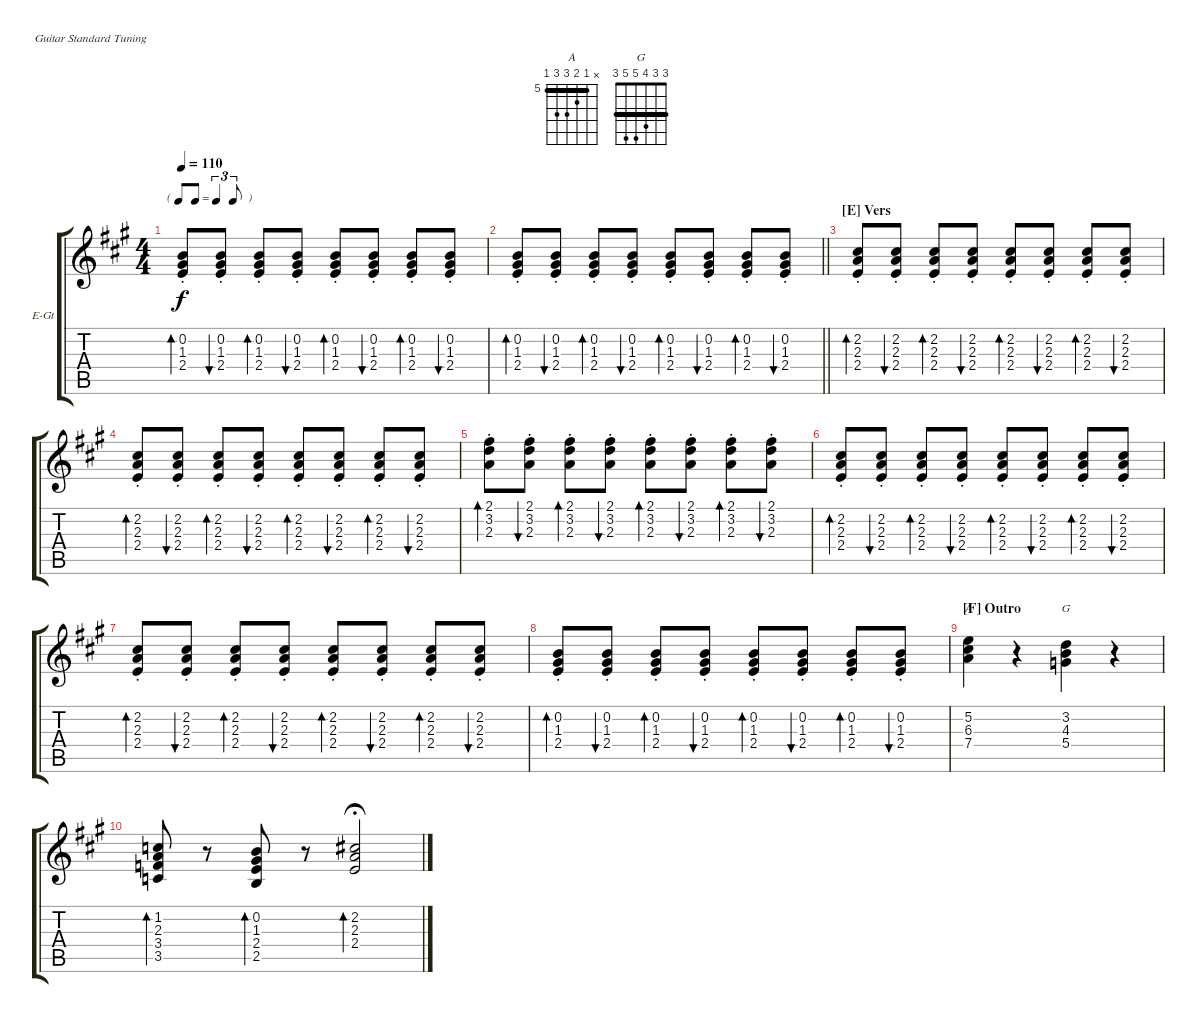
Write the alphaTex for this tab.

\defaultSystemsLayout 4
\bracketExtendMode groupsimilarinstruments
\firstSystemTrackNameOrientation horizontal
\otherSystemsTrackNameOrientation horizontal
\track ("Rhythm Guitar" "E-Gt") {instrument electricguitarclean}
\staff {score tabs}
\tuning (E4 B3 G3 D3 A2 E2)
\chord ("A" x 5 6 7 7 5) {firstfret 5 showfingering false barre 5}
\chord ("G" 3 3 4 5 5 3) {showfingering false barre (3 3)}
\ts (4 4)
\tf triplet8th
\tempo 110
\clef g2
\scale
0.333333
\ks a
(2.4{st} 1.3{st} 0.2{st}).8{bd 162 dy f} (2.4{st} 1.3{st} 0.2{st}).8{bu 161} (2.4{st} 1.3{st} 0.2{st}).8{bd 160} (2.4{st} 1.3{st} 0.2{st}).8{bu 159} (2.4{st} 1.3{st} 0.2{st}).8{bd 160} (2.4{st} 1.3{st} 0.2{st}).8{bu 159} (2.4{st} 1.3{st} 0.2{st}).8{bd 160} (2.4{st} 1.3{st} 0.2{st}).8{bu 159} |
\scale
0.333333
\barLineRight lightlight
(2.4{st} 1.3{st} 0.2{st}).8{bd 162} (2.4{st} 1.3{st} 0.2{st}).8{bu 161} (2.4{st} 1.3{st} 0.2{st}).8{bd 160} (2.4{st} 1.3{st} 0.2{st}).8{bu 159} (2.4{st} 1.3{st} 0.2{st}).8{bd 160} (2.4{st} 1.3{st} 0.2{st}).8{bu 159} (2.4{st} 1.3{st} 0.2{st}).8{bd 160} (2.4{st} 1.3{st} 0.2{st}).8{bu 159} |
\section ("E" "Vers")
\scale
0.333333 (2.4{st} 2.3{st} 2.2{st}).8{bd 120} (2.3{st} 2.2{st} 2.4{st}).8{bu 85} (2.4{st} 2.3{st} 2.2{st}).8{bd 120} (2.3{st} 2.2{st} 2.4{st}).8{bu 85} (2.4{st} 2.3{st} 2.2{st}).8{bd 120} (2.3{st} 2.2{st} 2.4{st}).8{bu 85} (2.4{st} 2.3{st} 2.2{st}).8{bd 120} (2.3{st} 2.2{st} 2.4{st}).8{bu 85} |
\scale
0.333333 (2.4{st} 2.3{st} 2.2{st}).8{bd 120} (2.3{st} 2.2{st} 2.4{st}).8{bu 85} (2.4{st} 2.3{st} 2.2{st}).8{bd 120} (2.3{st} 2.2{st} 2.4{st}).8{bu 85} (2.4{st} 2.3{st} 2.2{st}).8{bd 120} (2.3{st} 2.2{st} 2.4{st}).8{bu 85} (2.4{st} 2.3{st} 2.2{st}).8{bd 120} (2.3{st} 2.2{st} 2.4{st}).8{bu 85} |
\scale
0.333333 (2.3{st} 2.1{st} 3.2{st}).8{bd 31} (2.3{st} 2.1{st} 3.2{st}).8{bu 31} (2.3{st} 2.1{st} 3.2{st}).8{bd 31} (2.3{st} 2.1{st} 3.2{st}).8{bu 31} (2.3{st} 2.1{st} 3.2{st}).8{bd 31} (2.3{st} 2.1{st} 3.2{st}).8{bu 31} (2.3{st} 2.1{st} 3.2{st}).8{bd 31} (2.3{st} 2.1{st} 3.2{st}).8{bu 31} |
\scale
0.333333 (2.4{st} 2.3{st} 2.2{st}).8{bd 120} (2.3{st} 2.2{st} 2.4{st}).8{bu 85} (2.4{st} 2.3{st} 2.2{st}).8{bd 120} (2.3{st} 2.2{st} 2.4{st}).8{bu 85} (2.4{st} 2.3{st} 2.2{st}).8{bd 120} (2.3{st} 2.2{st} 2.4{st}).8{bu 85} (2.4{st} 2.3{st} 2.2{st}).8{bd 120} (2.3{st} 2.2{st} 2.4{st}).8{bu 85} |
\scale
0.333333 (2.4{st} 2.3{st} 2.2{st}).8{bd 120} (2.3{st} 2.2{st} 2.4{st}).8{bu 85} (2.4{st} 2.3{st} 2.2{st}).8{bd 120} (2.3{st} 2.2{st} 2.4{st}).8{bu 85} (2.4{st} 2.3{st} 2.2{st}).8{bd 120} (2.3{st} 2.2{st} 2.4{st}).8{bu 85} (2.4{st} 2.3{st} 2.2{st}).8{bd 120} (2.3{st} 2.2{st} 2.4{st}).8{bu 85} |
\scale
0.333333 (2.4{st} 1.3{st} 0.2{st}).8{bd 162} (2.4{st} 1.3{st} 0.2{st}).8{bu 161} (2.4{st} 1.3{st} 0.2{st}).8{bd 160} (2.4{st} 1.3{st} 0.2{st}).8{bu 159} (2.4{st} 1.3{st} 0.2{st}).8{bd 160} (2.4{st} 1.3{st} 0.2{st}).8{bu 159} (2.4{st} 1.3{st} 0.2{st}).8{bd 160} (2.4{st} 1.3{st} 0.2{st}).8{bu 159} |
\section ("F" "Outro")
\scale
0.333333 (7.4 6.3 5.2).4{ch "A"} r.4 (5.4 4.3 3.2).4{ch "G"} r.4 |
(3.4 2.3 1.2 3.5).8{bd 120} r.8 (0.2 1.3 2.4 2.5).8{bd 240} r.8 (2.4 2.3 2.2).2{bd 120 fermata (medium 0.5)}
